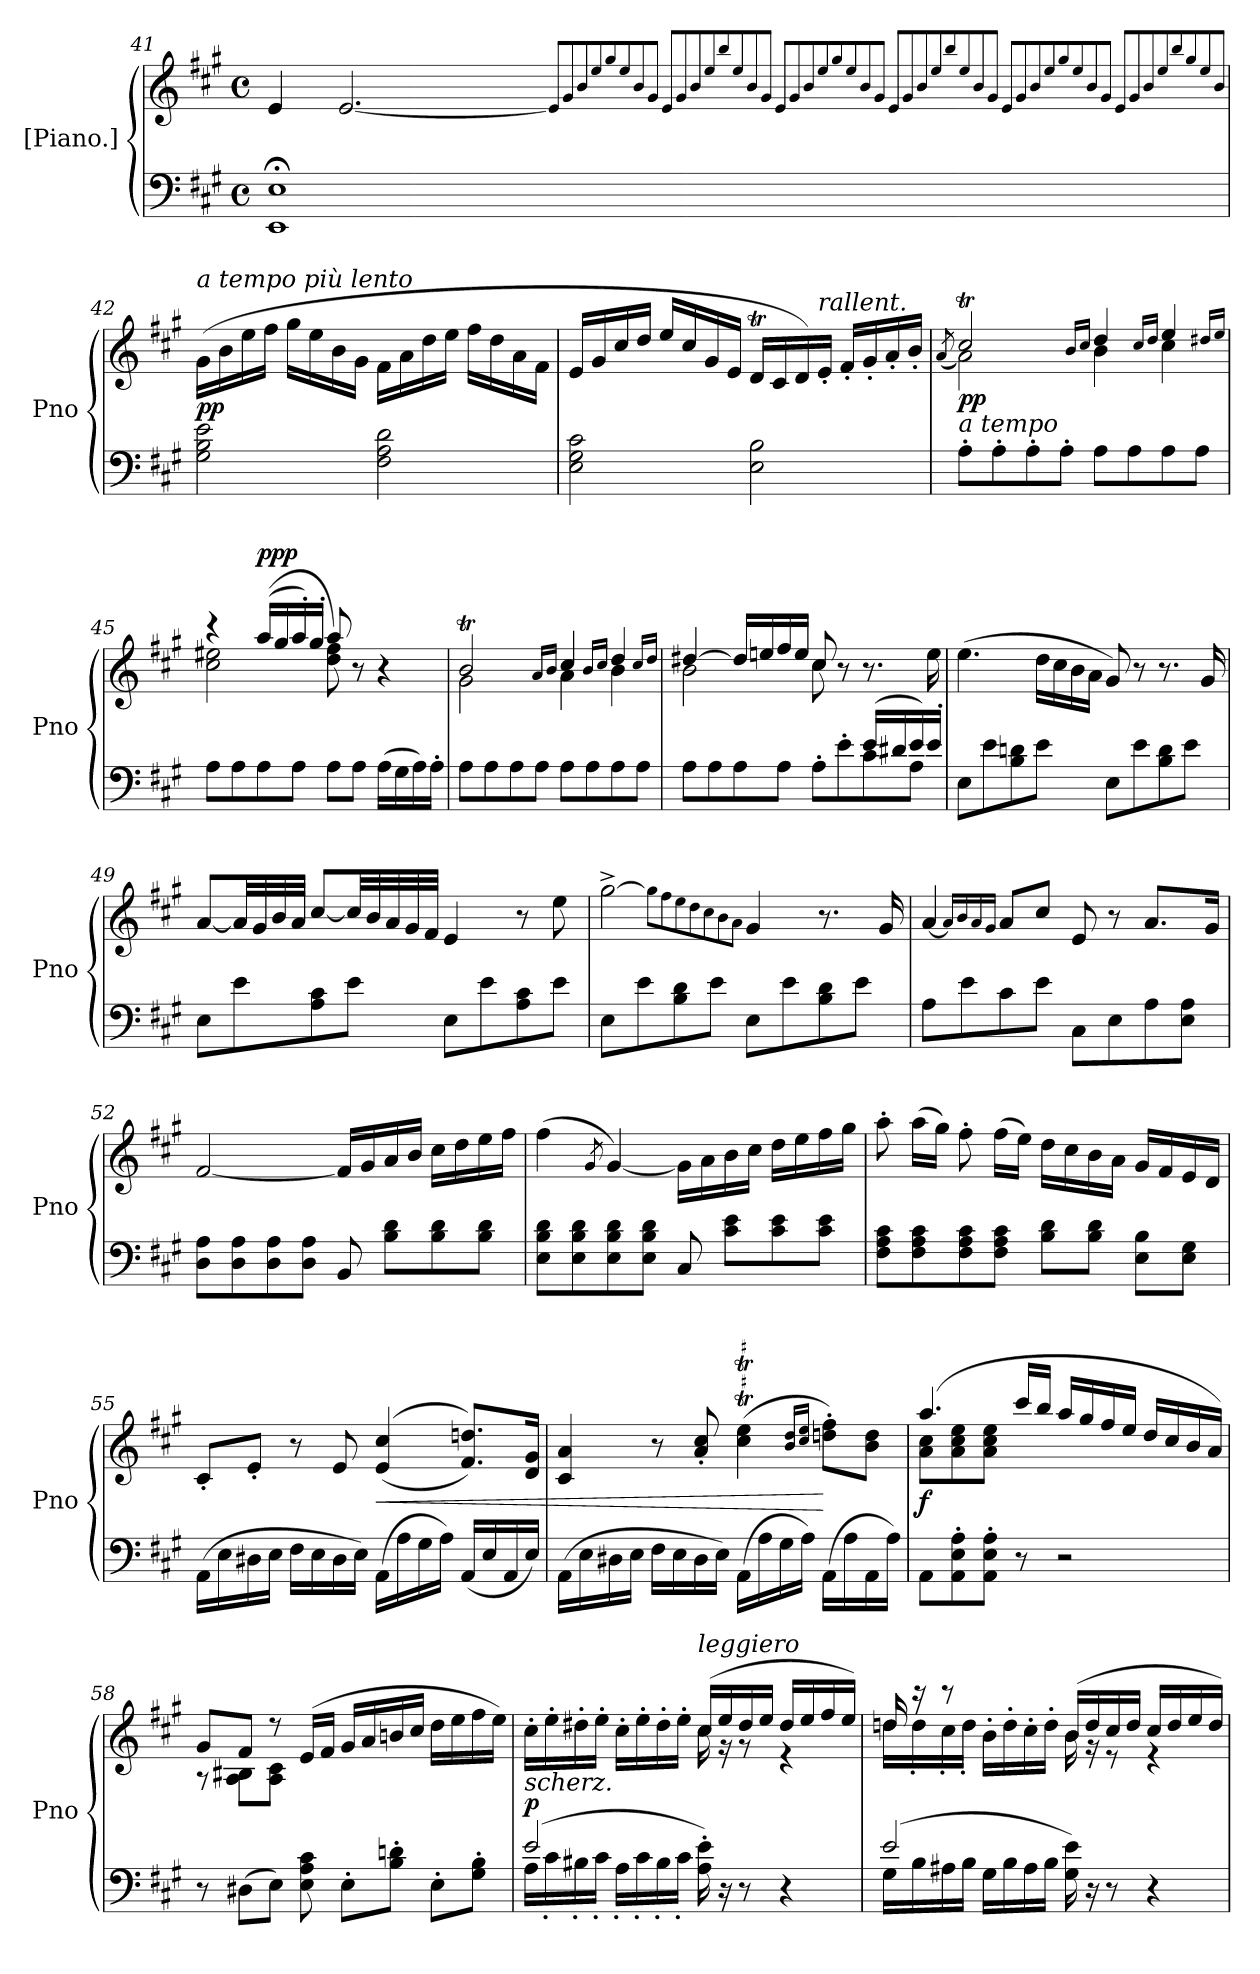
**kern	**kern	**dynam
*part1	*part1	*part1
*staff2	*staff1	*staff1/2
*I"[Piano.]	*	*
*I'Pno	*	*
*clefF4	*clefG2	*
*k[f#c#g#]	*k[f#c#g#]	*
*A:	*A:	*
*M4/4	*M4/4	*
*met(c)	*met(c)	*
=41	=41	=41
1EE; 1E;	4e/	.
.	[2.e/	.
.	8qqe/L]	.
.	8qqg#/	.
.	8qqb/	.
.	8qqee/	.
.	8qqgg#/	.
.	8qqee/	.
.	8qqb/	.
.	8qqg#/J	.
.	8qqe/L	.
.	8qqg#/	.
.	8qqb/	.
.	8qqee/	.
.	8qqbb/	.
.	8qqee/	.
.	8qqb/	.
.	8qqg#/J	.
.	8qqe/L	.
.	8qqg#/	.
.	8qqb/	.
.	8qqee/	.
.	8qqgg#/	.
.	8qqee/	.
.	8qqb/	.
.	8qqg#/J	.
.	8qqe/L	.
.	8qqg#/	.
.	8qqb/	.
.	8qqee/	.
.	8qqbb/	.
.	8qqee/	.
.	8qqb/	.
.	8qqg#/J	.
.	8qqe/L	.
.	8qqg#/	.
.	8qqb/	.
.	8qqee/	.
.	8qqgg#/	.
.	8qqee/	.
.	8qqb/	.
.	8qqg#/J	.
.	8qqe/L	.
.	8qqg#/	.
.	8qqb/	.
.	8qqee/	.
.	8qqbb/	.
.	8qqgg#/	.
.	8qqee/	.
.	8qqb/J	.
=42	=42	=42
!	!LO:TX:a:i:t=a tempo più lento	!
2G#\ 2B\ 2e\	(16g#\LL	pp
.	16b\	.
.	16ee\	.
.	16ff#\JJ	.
.	16gg#\LL	.
.	16ee\	.
.	16b\	.
.	16g#\JJ	.
2F#\ 2A\ 2d\	16f#\LL	.
.	16a\	.
.	16dd\	.
.	16ee\JJ	.
.	16ff#\LL	.
.	16dd\	.
.	16a\	.
.	16f#\JJ	.
=43	=43	=43
2E\ 2G#\ 2c#\	16e/LL	.
.	16g#/	.
.	16cc#/	.
.	16dd/JJ	.
.	16ee/LL	.
.	16cc#/	.
.	16g#/	.
.	16e/JJ	.
2E\ 2B\	16dT/LL	.
.	16c#/	.
.	16d/)	.
!	!LO:TX:a:i:t=rallent.	!
.	16e'/JJ	.
.	16f#'/LL	.
.	16g#'/	.
.	16a'/	.
.	16b'/JJ	.
=44	=44	=44
*	*^	*
.	.	(8qa/	.
!LO:TX:a:i:t=a tempo	!	!	!
8A'\L	2cc#t/	2a\)	pp
8A'\	.	.	.
8A'\	.	.	.
8A'\J	.	.	.
.	16qqb/LL	.	.
.	16qqcc#/JJ	.	.
8A\L	4ddTTTT/	4b\	.
8A\	.	.	.
.	16qqcc#/LL	.	.
.	16qqdd/JJ	.	.
8A\	4eeTTTT/	4cc#\	.
8A\J	.	.	.
.	16qqdd#X/LL	.	.
.	16qqee/JJ	.	.
=45	=45	=45	=45
8A\L	4r	2cc#\ 2ee#X\	.
8A\	.	.	.
!	!	!	!LO:DY:a
8A\	((<16aa/LL	.	ppp
.	16gg#/	.	.
8A\J	16aa'/)	.	.
.	16gg#'/JJ	.	.
8A\L	8aa/	8dd\ 8ff#\)	.
8A\J	8r	8ryy	.
(16A\LL	4r	4ryy	.
16G#\	.	.	.
16A\)	.	.	.
16A'\JJ	.	.	.
=46	=46	=46	=46
8A\L	2bT/	2g#\	.
8A\	.	.	.
8A\	.	.	.
8A\J	.	.	.
.	16qqa/LL	.	.
.	16qqb/JJ	.	.
8A\L	4cc#TTTt/	4a\	.
8A\	.	.	.
.	16qqb/LL	.	.
.	16qqcc#/JJ	.	.
8A\	4ddTTTT/	4b\	.
8A\J	.	.	.
.	16qqcc#/LL	.	.
.	16qqdd/JJ	.	.
=47	=47	=47	=47
*^	*	*	*
2ryy	8A\L	[4dd#XTTT/	2b\	.
.	8A\	.	.	.
.	8A\	16dd#/LL]	.	.
.	.	16ee/	.	.
.	8A\J	16ff#/	.	.
.	.	16ee/JJ	.	.
8ryy	8A'\L	8cc#/	8cc#\	.
8ryy	8e'\	8r	8ryy	.
(16e/LL	8c#\	8.r	4ryy	.
16d#X/	.	.	.	.
16e/)	8A\J	.	.	.
16e'/JJ	.	16ee\	.	.
*v	*v	*	*	*
*	*v	*v	*
=48	=48	=48
8E\L	(4.ee\	.
8e\	.	.
8B\ 8dn\	.	.
!	!LO:N:vis=16	!
8e\J	32dd\LL	.
!	!LO:N:vis=16	!
.	32cc#\	.
!	!LO:N:vis=16	!
.	32b\	.
!	!LO:N:vis=16	!
.	32a\JJ	.
8E\L	8g#/)	.
8e\	8r	.
8B\ 8d\	8.r	.
8e\J	.	.
.	16g#/	.
=49	=49	=49
8E\L	[8a/L	.
8e\	32a/LL]	.
.	32g#/	.
.	32b/	.
.	32a/JJJ	.
8A\ 8c#\	[8cc#/L	.
*	*Xtuplet	*
8e\J	40cc#/LL]	.
.	40b/	.
.	40a/	.
.	40g#/	.
.	40f#/JJJ	.
8E\L	4e/	.
8e\	.	.
8A\ 8c#\	8r	.
8e\J	8ee\	.
=50	=50	=50
8E\L	[2gg#^\	.
8e\	.	.
8B\ 8d\	.	.
8e\J	.	.
.	8qqgg#\L]	.
.	8qqff#\	.
.	8qqee\	.
.	8qqdd\	.
.	8qqcc#\	.
.	8qqb\	.
.	8qqa\J	.
8E\L	4g#/	.
8e\	.	.
8B\ 8d\	8.r	.
8e\J	.	.
.	16g#/	.
=51	=51	=51
8A\L	[4a/	.
8e\	.	.
.	16qqa/LL]	.
.	16qqb/	.
.	16qqa/	.
.	16qqg#/JJ	.
8c#\	8a/L	.
8e\J	8cc#/J	.
8C#\L	8e/	.
8E\	8r	.
8A\	8.a/L	.
8E\ 8A\J	.	.
.	16g#/Jk	.
=52	=52	=52
8D\ 8A\L	[2f#/	.
8D\ 8A\	.	.
8D\ 8A\	.	.
8D\ 8A\J	.	.
8BB/	16f#/LL]	.
.	16g#/	.
8B\ 8d\L	16a/	.
.	16b/JJ	.
8B\ 8d\	16cc#\LL	.
.	16dd\	.
8B\ 8d\J	16ee\	.
.	16ff#\JJ	.
=53	=53	=53
8E\ 8B\ 8d\L	(4ff#\	.
8E\ 8B\ 8d\	.	.
.	8qg#/	.
8E\ 8B\ 8d\	[4g#/)	.
8E\ 8B\ 8d\J	.	.
8C#/	16g#\LL]	.
.	16a\	.
8c#\ 8e\L	16b\	.
.	16cc#\JJ	.
8c#\ 8e\	16dd\LL	.
.	16ee\	.
8c#\ 8e\J	16ff#\	.
.	16gg#\JJ	.
=54	=54	=54
8F#\ 8A\ 8c#\L	8aa'\	.
8F#\ 8A\ 8c#\	(16aa\LL	.
.	16gg#\JJ)	.
8F#\ 8A\ 8c#\	8ff#'\	.
8F#\ 8A\ 8c#\J	(16ff#\LL	.
.	16ee\JJ)	.
8B\ 8d\L	16dd\LL	.
.	16cc#\	.
8B\ 8d\J	16b\	.
.	16a\JJ	.
8E\ 8B\L	16g#/LL	.
.	16f#/	.
8E\ 8G#\J	16e/	.
.	16d/JJ	.
=55	=55	=55
(16AA\LL	8c#'/L	.
16E\	.	.
16D#X\	8e'/J	.
16E\JJ	.	.
16F#\LL	8r	.
16E\	.	.
16D#\	8e/	.
16E\JJ)	.	.
!	!	!LO:HP:b
(16AA\LL	(<(>4e/ 4cc#/	<
16A\	.	.
16G#\	.	.
16A\JJ)	.	.
(16AA/LL	8.f#/ 8.ddn/L))	.
16E/	.	.
16AA/	.	.
16E/JJ)	16d/ 16g#/Jk	.
=56	=56	=56
(16AA\LL	4c#/ 4a/	.
16E\	.	.
16D#X\	.	.
16E\JJ	.	.
16F#\LL	8r	.
16E\	.	.
16D#\	8a'/ 8cc#'/	.
16E\JJ)	.	.
(16AA\LL	(4cc#T\ 4eeT\	.
16A\	.	.
16G#\	.	.
16A\JJ)	.	.
.	16qqb/ 16qqdd/LL	.
.	16qqcc#/ 16qqee/JJ	.
(16AA\LL	8dd'\ 8ff#'\L)	[
16A\	.	.
16AA\	8b\ 8dd\J	.
16A\JJ)	.	.
=57	=57	=57
*	*^	*
8AA\L	(4.aa/	8a\ 8cc#\L	f
8AA'\ 8E'\ 8A'\	.	8a\ 8cc#\ 8ee\	.
8AA'\ 8E'\ 8A'\J	.	8a\ 8cc#\ 8ee\J	.
8r	16ccc#/LL	8ryy	.
.	16bb/JJ	.	.
2r	16aa/LL	2ryy	.
.	16gg#/	.	.
.	16ff#/	.	.
.	16ee/JJ	.	.
.	16dd/LL	.	.
.	16cc#/	.	.
.	16b/	.	.
.	16a/JJ)	.	.
=58	=58	=58	=58
8r	8g#/L	8r	.
(8D#X\L	8f#/J	8A\ 8B#X\L	.
8E\J)	8r	8A\ 8c#\J	.
8E\ 8A\ 8c#\	(16e/LL	4ryy	.
.	16f#/JJ	.	.
8E'\L	16g#/LL	.	.
.	16a/	.	.
8B'\ 8dn'\J	16bn/	4ryy	.
.	16cc#/JJ	.	.
8E'\L	16dd\LL	.	.
.	16ee\	.	.
8G#'\ 8B'\J	16ff#\	8ryy	.
.	16ee\JJ)	.	.
=59	=59	=59	=59
*^	*	*	*
!	!	!LO:TX:b:i:t=scherz.	!	!
(2e/	16A\LL	16cc#'\LL	2ryy	p
.	16c#'>\	16ee'\	.	.
.	16B#X'>\	16dd#X'\	.	.
.	16c#'>\JJ	16ee'\JJ	.	.
.	16A'>\LL	16cc#'\LL	.	.
.	16c#'>\	16ee'\	.	.
.	16B#'>\	16dd#'\	.	.
.	16c#'>\JJ	16ee'\JJ	.	.
!	!	!LO:TX:a:i:t=leggiero	!	!
16A'\ 16e'\)	2ryy	(16cc#/LL	16cc#\	.
16r	.	16ee/	16r	.
8r	.	16dd#/	8r	.
.	.	16ee/JJ	.	.
4r	.	16dd#/LL	4r	.
.	.	16ee/	.	.
.	.	16ff#/	.	.
.	.	16ee/JJ)	.	.
=60	=60	=60	=60	=60
(2e/	16G#\LL	16ddn/	16dd\LL	.
.	16B\	16rccc	16dd'>\	.
.	16A#X\	8rccc	16cc#'>\	.
.	16B\JJ	.	16dd'>\JJ	.
.	16G#\LL	4ryy	16b'\LL	.
.	16B\	.	16dd'\	.
.	16A#\	.	16cc#'\	.
.	16B\JJ	.	16dd'\JJ	.
16G#\ 16e\)	2ryy	(16b/LL	16b\	.
16r	.	16dd/	16r	.
8r	.	16cc#/	8r	.
.	.	16dd/JJ	.	.
4r	.	16cc#/LL	4r	.
.	.	16dd/	.	.
.	.	16ee/	.	.
.	.	16dd/JJ)	.	.
*v	*v	*	*	*
*	*v	*v	*
=	=	=
*-	*-	*-
